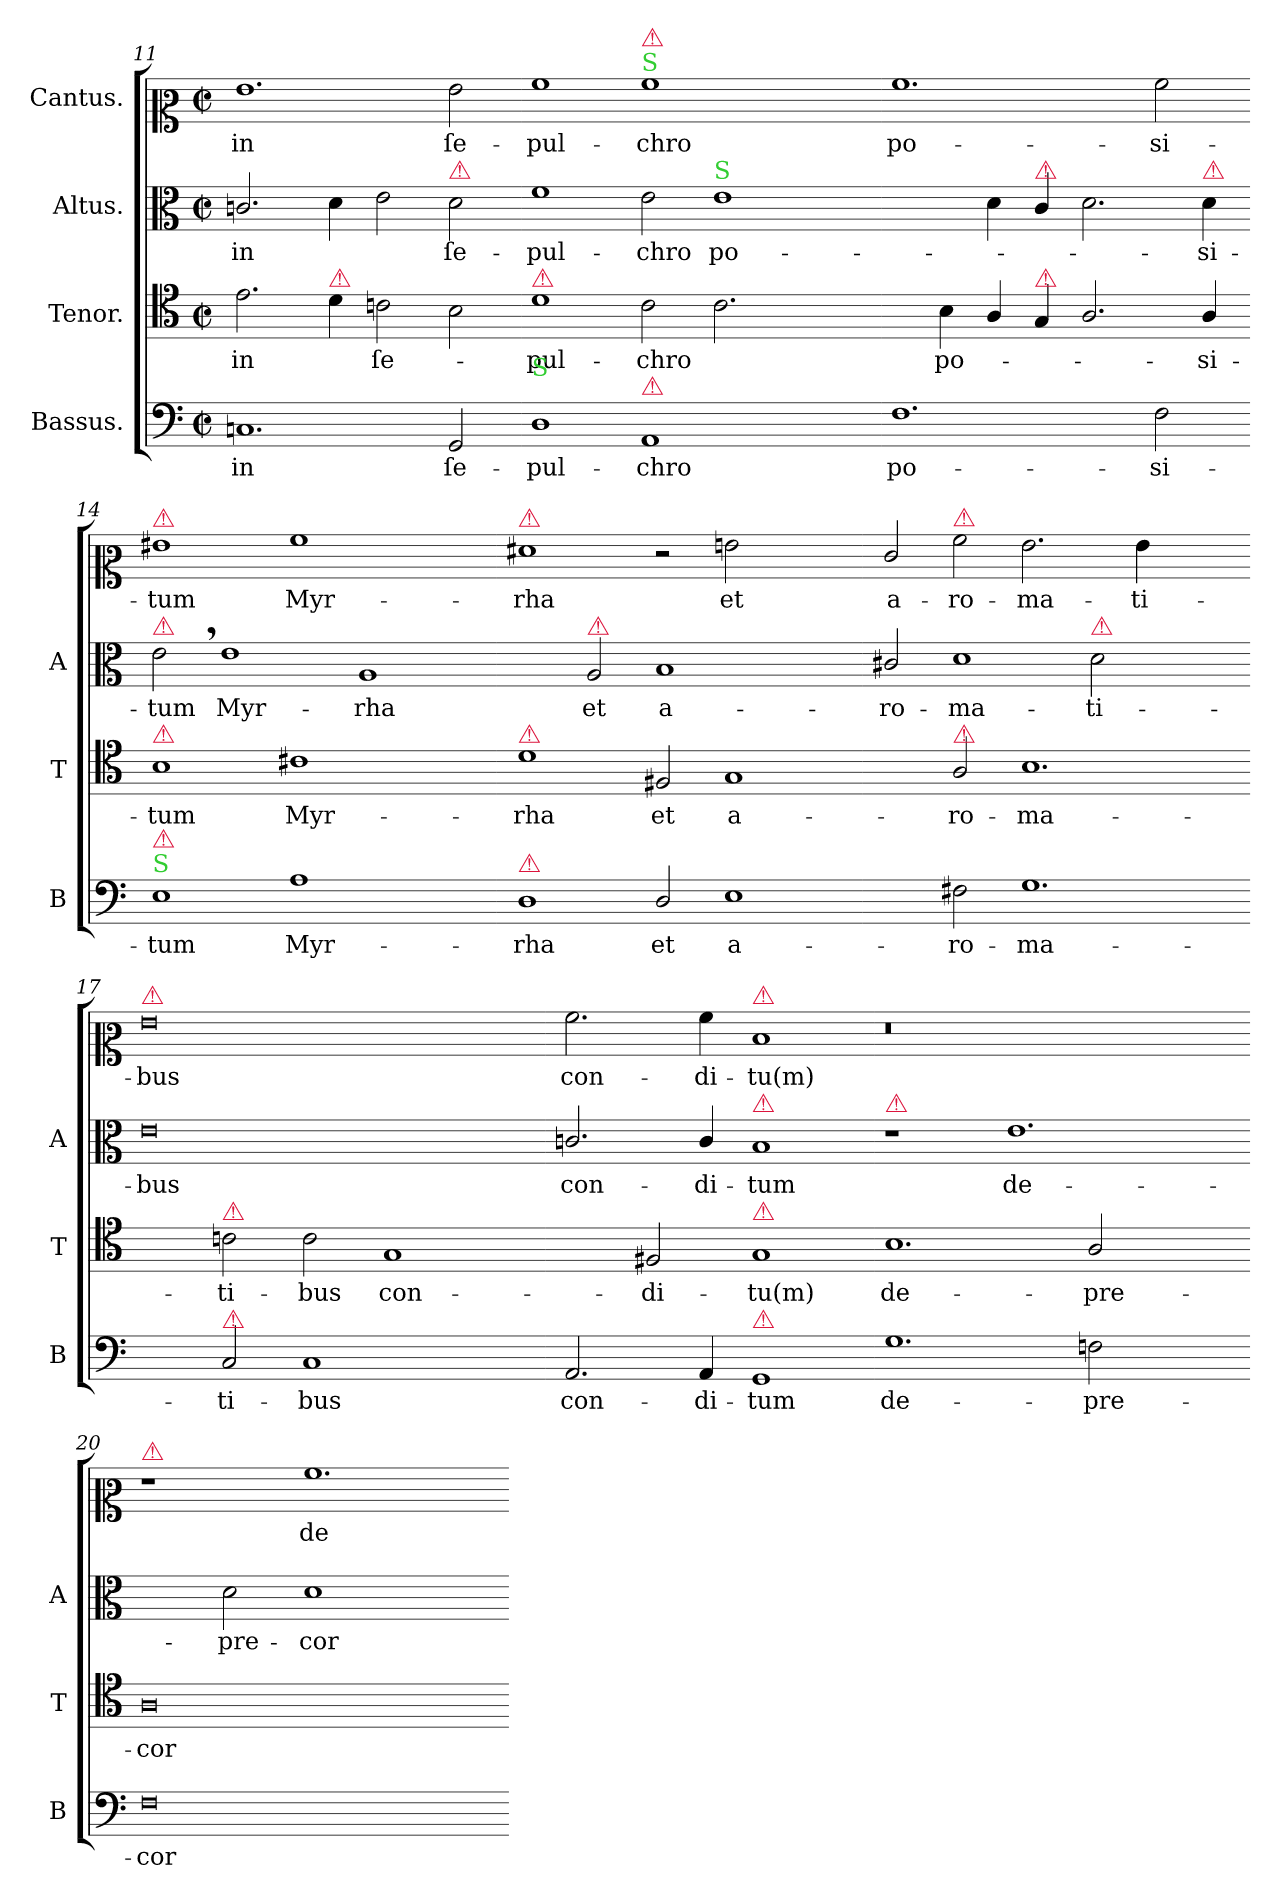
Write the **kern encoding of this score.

**kern	**text	**kern	**text	**kern	**text	**kern	**text
*part4	*part4	*part3	*part3	*part2	*part2	*part1	*part1
*staff4	*staff4	*staff3	*staff3	*staff2	*staff2	*staff1	*staff1
*I"Bassus.	*	*I"Tenor.	*	*I"Altus.	*	*I"Cantus.	*
*I'B	*	*I'T	*	*I'A	*	*	*
*clefF4	*	*clefC4	*	*clefC3	*	*clefC2	*
*k[]	*	*k[]	*	*k[]	*	*k[]	*
*M2/1	*	*M2/1	*	*M2/1	*	*M2/1	*
*met(c|)	*	*met(c|)	*	*met(c|)	*	*met(c|)	*
=11	=11	=11	=11	=11	=11	=11	=11
1.Cn/	in	2.e\	in	2.cn/	in	1.g\	in
!	!	!LO:TX:a:color=crimson:t=⚠	!	!	!	!	!
.	.	4d\	.	4d\	.	.	.
.	.	2cn\	ſe-	2e\	.	.	.
!	!	!	!	!LO:TX:a:color=crimson:t=⚠	!	!	!
2GG/	ſe-	2B\	.	2d\	ſe-	2g\	ſe-
=12-	=12-	=12-	=12-	=12-	=12-	=12-	=12-
!	!	!LO:TX:c:color=limegreen:t=S	!	!	!	!	!
!	!	!LO:TX:a:color=crimson:t=⚠	!	!	!	!	!
1D\	pul-	1d\	-pul-	1f\	-pul-	1a\	-pul-
!	!	!	!	!	!	!LO:TX:a:color=limegreen:t=S	!
!	!	!	!	!	!	!LO:TX:a:color=crimson:t=⚠	!
!LO:TX:a:color=crimson:t=⚠	!	!	!	!	!	!	!
1AA/	-chro	2c\	-chro	2e\	-chro	1a\	-chro
!	!	!	!	!LO:TX:a:color=limegreen:t=S	!	!	!
.	.	2.c\	.	1e\	po-	.	.
2ryy	.	.	.	.	.	2ryy	.
.	.	4ryy	.	.	.	.	.
=13-	=13-	=13-	=13-	=13-	=13-	=13-	=13-
1.F\	po-	4ryy	.	2ryy	.	1.a\	po-
.	.	4B\	po-	.	.	.	.
.	.	4A/	.	4d\	.	.	.
!	!	!	!	!LO:TX:a:color=crimson:t=⚠	!	!	!
!	!	!LO:TX:a:color=crimson:t=⚠	!	!	!	!	!
.	.	4G/	.	4c/	.	.	.
.	.	2.A/	.	2.d\	.	.	.
2F\	-si-	.	.	.	.	2a\	-si-
!	!	!	!	!LO:TX:a:color=crimson:t=⚠	!	!	!
.	.	4A/	-si-	4d\	-si-	.	.
=14-	=14-	=14-	=14-	=14-	=14-	=14-	=14-
!	!	!	!	!	!	!LO:TX:a:color=crimson:t=⚠	!
!	!	!	!	!LO:TX:a:color=crimson:t=⚠	!	!	!
!	!	!LO:TX:a:color=crimson:t=⚠	!	!	!	!	!
!LO:TX:a:color=limegreen:t=S	!	!	!	!	!	!	!
!LO:TX:a:color=crimson:t=⚠	!	!	!	!	!	!	!
1E\	-tum	1B\	-tum	2e,\	-tum	1g#X\	-tum
.	.	.	.	1e\	Myr-	.	.
1A\	Myr-	1c#X\	Myr-	.	.	1a\	Myr-
.	.	.	.	1A/	rha	.	.
2ryy	.	2ryy	.	.	.	2ryy	.
=15-	=15-	=15-	=15-	=15-	=15-	=15-	=15-
!	!	!	!	!	!	!LO:TX:a:color=crimson:t=⚠	!
!	!	!LO:TX:a:color=crimson:t=⚠	!	!	!	!	!
!LO:TX:a:color=crimson:t=⚠	!	!	!	!	!	!	!
1D\	-rha	1d\	-rha	2ryy	.	1f#X\	-rha
!	!	!	!	!LO:TX:a:color=crimson:t=⚠	!	!	!
.	.	.	.	2A/	et	.	.
2D/	et	2F#X/	et	1B/	a-	2r	.
1E\	a-	1G/	a-	.	.	2gn\	et
.	.	.	.	2ryy	.	2ryy	.
=16-	=16-	=16-	=16-	=16-	=16-	=16-	=16-
2ryy	.	2ryy	.	2c#X/	-ro-	2e/	a-
!	!	!	!	!	!	!LO:TX:a:color=crimson:t=⚠	!
!	!	!LO:TX:a:color=crimson:t=⚠	!	!	!	!	!
2F#X\	-ro-	2A/	-ro-	1d\	-ma-	2a\	-ro-
1.G\	-ma-	1.B\	-ma-	.	.	2.g\	-ma-
!	!	!	!	!LO:TX:a:color=crimson:t=⚠	!	!	!
.	.	.	.	2d\	-ti-	.	.
.	.	.	.	.	.	4g\	-ti-
.	.	.	.	2ryy	.	2ryy	.
=17-	=17-	=17-	=17-	=17-	=17-	=17-	=17-
!	!	!	!	!	!	!LO:TX:a:color=crimson:t=⚠	!
2ryy	.	2ryy	.	0e\	-bus	0g\	-bus
!	!	!LO:TX:a:color=crimson:t=⚠	!	!	!	!	!
!LO:TX:a:color=crimson:t=⚠	!	!	!	!	!	!	!
2C/	-ti-	2cn\	-ti-	.	.	.	.
1C/	-bus	2c\	-bus	.	.	.	.
.	.	1G/	con-	.	.	.	.
2ryy	.	.	.	2ryy	.	2ryy	.
=18-	=18-	=18-	=18-	=18-	=18-	=18-	=18-
2.AA/	con-	2ryy	.	2.cn/	con-	2.a\	con-
.	.	2F#X/	-di-	.	.	.	.
4AA/	-di-	.	.	4c/	-di-	4a\	-di-
!	!	!	!	!	!	!LO:TX:a:color=crimson:t=⚠	!
!	!	!	!	!LO:TX:a:color=crimson:t=⚠	!	!	!
!	!	!LO:TX:a:color=crimson:t=⚠	!	!	!	!	!
!LO:TX:a:color=crimson:t=⚠	!	!	!	!	!	!	!
1GG/	-tum	1G/	-tu(m)	1B/	-tum	1d/	-tu(m)
=19-	=19-	=19-	=19-	=19-	=19-	=19-	=19-
!	!	!	!	!LO:TX:a:color=crimson:t=⚠	!	!	!
1.G\	de-	1.B\	de-	1r	.	0r	.
.	.	.	.	1.e\	de-	.	.
2Fn\	-pre-	2A/	-pre-	.	.	.	.
2ryy	.	2ryy	.	.	.	2ryy	.
=20-	=20-	=20-	=20-	=20-	=20-	=20-	=20-
!	!	!	!	!	!	!LO:TX:a:color=crimson:t=⚠	!
0F\	-cor	0A\	-cor	2ryy	.	1r	.
.	.	.	.	2d\	-pre-	.	.
.	.	.	.	1d\	-cor	1.a\	de-
2ryy	.	2ryy	.	2ryy	.	.	.
=-	=-	=-	=-	=-	=-	=-	=-
*-	*-	*-	*-	*-	*-	*-	*-
